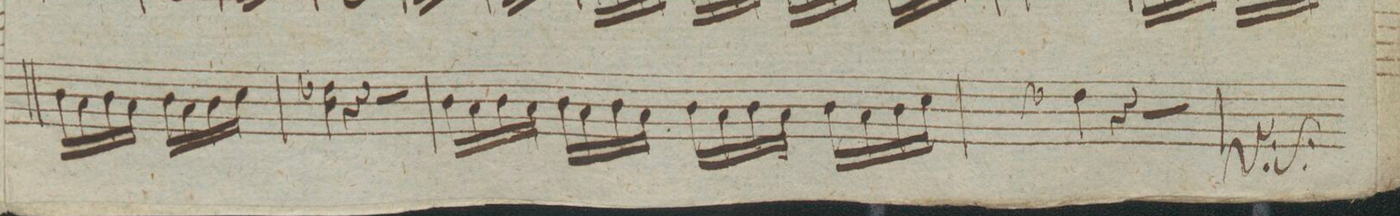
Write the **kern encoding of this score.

**kern	**dynam
*I"Alto Viola.	*
*clefC3	*
*k[]	*
*met(c)	*
*M4/4	*
16c\LL	.
16B\	.
16c\	.
16B\JJ	.
16c\LL	.
16B\	.
16c\	.
16d\JJ	.
=17	=17
4e-X\ 4c\	.
4r	.
2r	.
=18	=18
16c\LL	.
16B\	.
16c\	.
16B\JJ	.
16c\LL	.
16B\	.
16c\	.
16B\JJ	.
16c\LL	.
16B\	.
16c\	.
16B\JJ	.
16c\LL	.
16B\	.
16c\	.
16d\JJ	.
=19	=19
4e-X\	.
4r	.
2r	.
=20	=20
*-	*-
